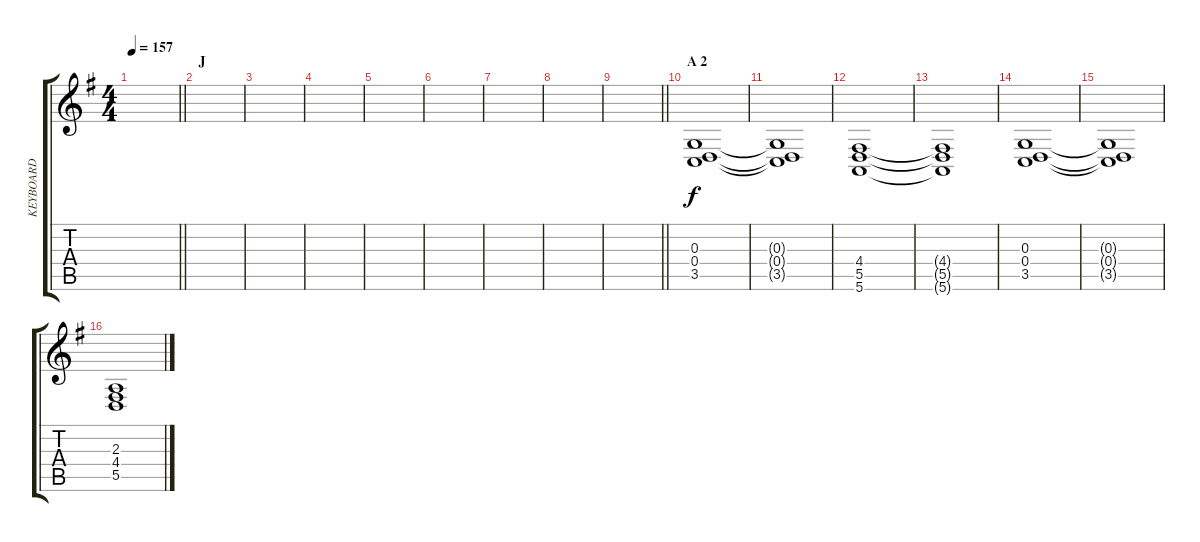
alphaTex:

\track ("KEYBOARD" "KEYBOARD") {instrument synthstrings1}
\staff {score tabs}
\tuning (E4 B3 G3 D3 A2 E2) {hide}
\ts (4 4)
\tempo 157
\clef g2
\barLineRight lightlight
\ks g
|
\section ("" "J")
|
|
|
|
|
|
|
\barLineRight lightlight
|
\section ("" "A 2")
(0.3 0.4 3.5).1 |
(0.3{t} 0.4{t} 3.5{t}).1 |
(4.4 5.5 5.6).1 |
(4.4{t} 5.5{t} 5.6{t}).1 |
(0.3 0.4 3.5).1 |
(0.3{t} 0.4{t} 3.5{t}).1 |
(2.3 4.4 5.5).1
